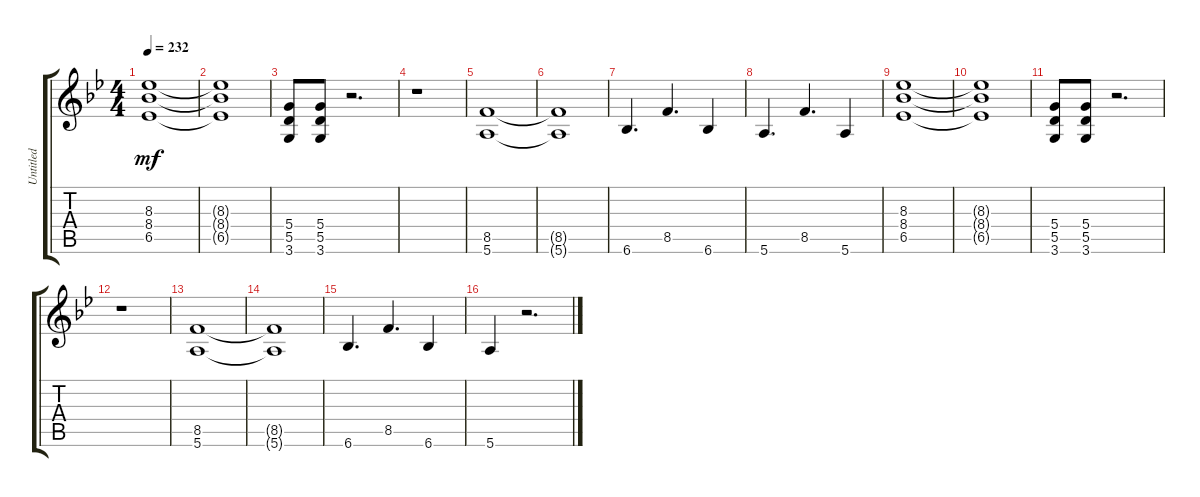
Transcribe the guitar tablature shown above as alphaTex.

\track ("Untitled" "Untitled") {mute instrument acousticguitarsteel}
\staff {score tabs}
\tuning (E4 B3 G3 D3 A2 E2) {hide}
\ts (4 4)
\tempo 232
\clef g2
\ks bb
(8.3 8.4 6.5).1{dy mf} |
(8.3{t} 8.4{t} 6.5{t}).1 |
(5.4 5.5 3.6).8 (5.4 5.5 3.6).8 r.2{d} |
r.1 |
(8.5 5.6).1 |
(8.5{t} 5.6{t}).1 |
6.6.4{d} 8.5.4{d} 6.6.4 |
5.6.4{d} 8.5.4{d} 5.6.4 |
(8.3 8.4 6.5).1 |
(8.3{t} 8.4{t} 6.5{t}).1 |
(5.4 5.5 3.6).8 (5.4 5.5 3.6).8 r.2{d} |
r.1 |
(8.5 5.6).1 |
(8.5{t} 5.6{t}).1 |
6.6.4{d} 8.5.4{d} 6.6.4 |
5.6.4 r.2{d}
